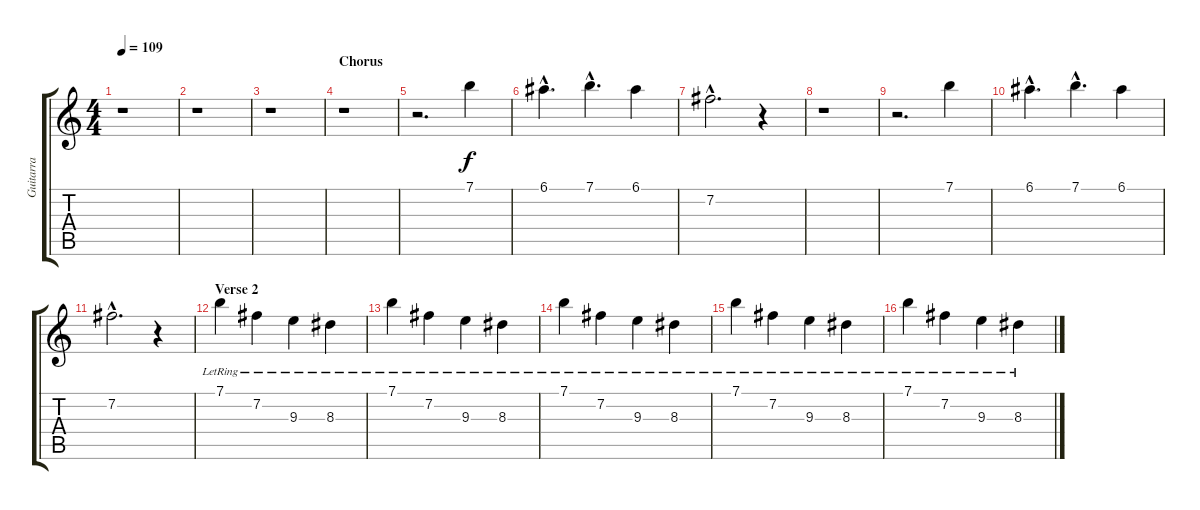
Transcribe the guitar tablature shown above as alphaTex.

\track ("Guitarra" "Guitarra") {instrument electricguitarjazz}
\staff {score tabs}
\tuning (E4 B3 G3 D3 A2 E2) {hide}
\ts (4 4)
\tempo 109
\clef g2
\ks c
r.1{dy f} |
r.1 |
r.1 |
\section ("" "Chorus")
r.1 |
r.2{d} 7.1.4{instrument distortionguitar} |
6.1{hac}.4{d instrument distortionguitar} 7.1{hac}.4{d} 6.1.4 |
7.2{hac}.2{d instrument distortionguitar} r.4 |
r.1 |
r.2{d} 7.1.4{instrument distortionguitar} |
6.1{hac}.4{d instrument distortionguitar} 7.1{hac}.4{d} 6.1.4 |
7.2{hac}.2{d instrument distortionguitar} r.4 |
\section ("" "Verse 2")
7.1{lr}.4{instrument electricguitarjazz} 7.2{lr}.4 9.3{lr}.4 8.3{lr}.4 |
7.1{lr}.4 7.2{lr}.4 9.3{lr}.4 8.3{lr}.4 |
7.1{lr}.4 7.2{lr}.4 9.3{lr}.4 8.3{lr}.4 |
7.1{lr}.4 7.2{lr}.4 9.3{lr}.4 8.3{lr}.4 |
7.1{lr}.4 7.2{lr}.4 9.3{lr}.4 8.3{lr}.4
